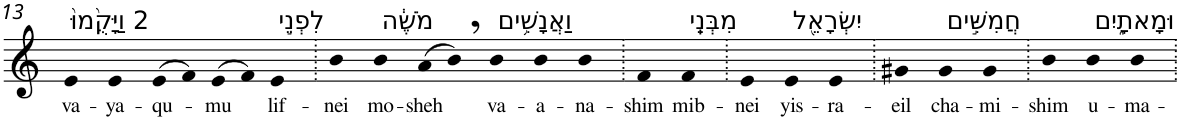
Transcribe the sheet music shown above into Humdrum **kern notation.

**kern	**text
*part1	*part1
*staff1	*staff1
*I"Piano	*
*I'Pno	*
!!LO:PB:g=z
*clefG2	*
*k[]	*
=13	=13
!LO:TX:a:t=2 וַיָּקֻ֙מוּ֙	!
!	!LO:LY:b
4e	va-
!	!LO:LY:b
4e	-ya-
!	!LO:LY:b
(>8e	-qu-
8f)	.
!	!LO:LY:b
(>8e	-mu
8f)	.
!LO:TX:a:t=לִפְנֵ֣י	!
!	!LO:LY:b
4e	lif-
=14.	=14.
!	!LO:LY:b
4b	-nei
!LO:TX:a:t=מֹשֶׁ֔ה	!
!	!LO:LY:b
4b	mo-
!	!LO:LY:b
(>8a	-sheh
8b,)	.
!LO:TX:a:t=וַאֲנָשִׁ֥ים	!
!	!LO:LY:b
4b	va-
!	!LO:LY:b
4b	-a-
!	!LO:LY:b
4b	-na-
=15.	=15.
!	!LO:LY:b
4f	-shim
!LO:TX:a:t=מִבְּנֵֽי	!
!	!LO:LY:b
4f	mib-
=16.	=16.
!	!LO:LY:b
4e	-nei
!LO:TX:a:t=יִשְׂרָאֵ֖ל	!
!	!LO:LY:b
4e	yis-
!	!LO:LY:b
4e	-ra-
=17.	=17.
!	!LO:LY:b
4g#X	-eil
!LO:TX:a:t=חֲמִשִּׁ֣ים	!
!	!LO:LY:b
4g#	cha-
!	!LO:LY:b
4g#	-mi-
=18.	=18.
!	!LO:LY:b
4b	-shim
!LO:TX:a:t=וּמָאתָ֑יִם	!
!	!LO:LY:b
4b	u-
!	!LO:LY:b
4b	-ma-
=.	=.
*-	*-
